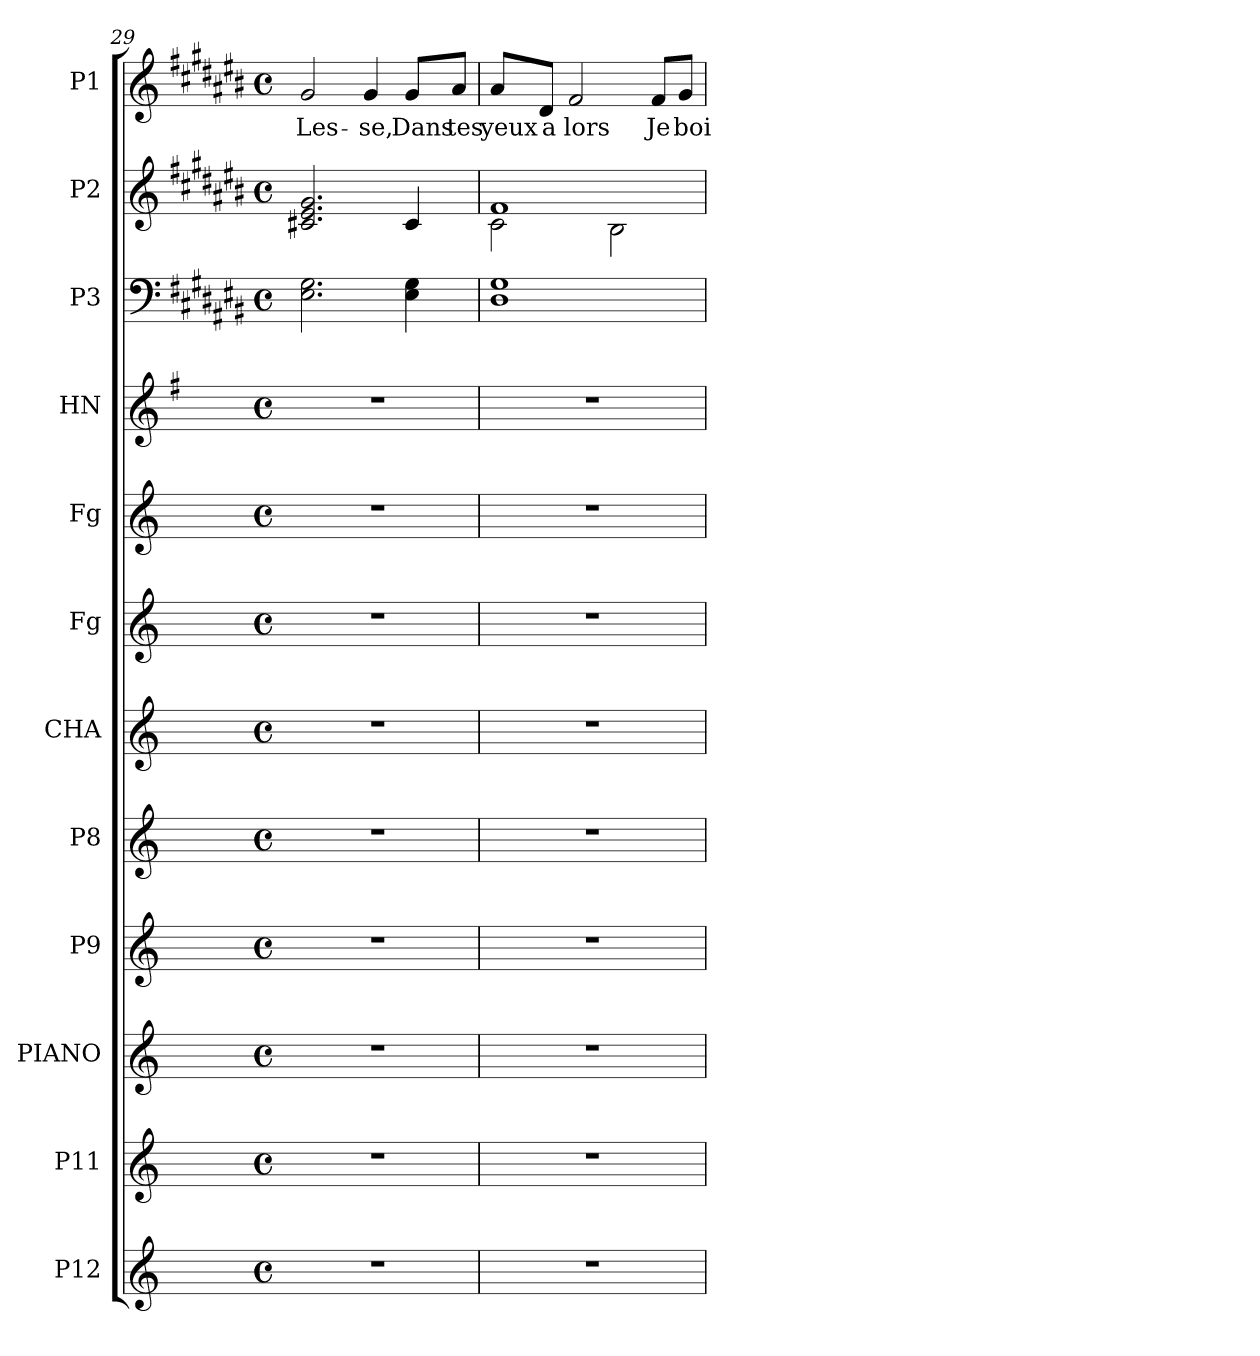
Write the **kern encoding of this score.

**kern	**kern	**kern	**kern	**kern	**kern	**kern	**kern	**kern	**kern	**kern	**kern	**text
*part12	*part11	*part10	*part9	*part8	*part7	*part6	*part5	*part4	*part3	*part2	*part1	*part1
*staff12	*staff11	*staff10	*staff9	*staff8	*staff7	*staff6	*staff5	*staff4	*staff3	*staff2	*staff1	*staff1
*I"P12	*I"P11	*I"PIANO	*I"P9	*I"P8	*I"CHA	*I"Fg	*I"Fg	*I"HN	*I"P3	*I"P2	*I"P1	*
*	*	*I'Pno	*	*	*I'CHA	*I'Fg	*I'Fg	*I'HN	*	*	*	*
!!LO:LB:g=z
*clefG2	*clefG2	*clefG2	*clefG2	*clefG2	*clefG2	*clefG2	*clefG2	*clefG2	*clefF4	*clefG2	*clefG2	*
*	*	*	*	*	*	*	*	*ITrd4c7	*	*	*	*
*k[]	*k[]	*k[]	*k[]	*k[]	*k[]	*k[]	*k[]	*k[]	*k[f#c#g#d#a#e#b#]	*k[f#c#g#d#a#e#b#]	*k[f#c#g#d#a#e#b#]	*
*C:	*C:	*C:	*C:	*C:	*C:	*C:	*C:	*C:	*C#:	*C#:	*C#:	*
*M4/4	*M4/4	*M4/4	*M4/4	*M4/4	*M4/4	*M4/4	*M4/4	*M4/4	*M4/4	*M4/4	*M4/4	*
*met(c)	*met(c)	*met(c)	*met(c)	*met(c)	*met(c)	*met(c)	*met(c)	*met(c)	*met(c)	*met(c)	*met(c)	*
=29	=29	=29	=29	=29	=29	=29	=29	=29	=29	=29	=29	=29
!	!	!	!	!	!	!	!	!	!	!	!	!LO:LY:b:color=#000000
1r	1r	1r	1r	1r	1r	1r	1r	1r	2.E#i\ 2.G#i	2.c#Xi/ 2.e#i 2.g#i	2g#i/	Les-
!	!	!	!	!	!	!	!	!	!	!	!	!LO:LY:b:color=#000000
.	.	.	.	.	.	.	.	.	.	.	4g#i/	se,
!	!	!	!	!	!	!	!	!	!	!	!	!LO:LY:b:color=#000000
.	.	.	.	.	.	.	.	.	4E#i\ 4G#i	4c#i/	8g#i/L	Dans
!	!	!	!	!	!	!	!	!	!	!	!	!LO:LY:b:color=#000000
.	.	.	.	.	.	.	.	.	.	.	8a#i/J	tes
=30	=30	=30	=30	=30	=30	=30	=30	=30	=30	=30	=30	=30
*	*	*	*	*	*	*	*	*	*	*^	*	*
!	!	!	!	!	!	!	!	!	!	!	!	!	!LO:LY:b:color=#000000
1r	1r	1r	1r	1r	1r	1r	1r	1r	1D#i 1G#i	1f#i	2c#i\	8a#i/L	yeux
!	!	!	!	!	!	!	!	!	!	!	!	!	!LO:LY:b:color=#000000
.	.	.	.	.	.	.	.	.	.	.	.	8d#i/J	a
!	!	!	!	!	!	!	!	!	!	!	!	!	!LO:LY:b:color=#000000
.	.	.	.	.	.	.	.	.	.	.	.	2f#i/	lors
.	.	.	.	.	.	.	.	.	.	.	2B#i\	.	.
!	!	!	!	!	!	!	!	!	!	!	!	!	!LO:LY:b:color=#000000
.	.	.	.	.	.	.	.	.	.	.	.	8f#i/L	Je
!	!	!	!	!	!	!	!	!	!	!	!	!	!LO:LY:b:color=#000000
.	.	.	.	.	.	.	.	.	.	.	.	8g#i/J	boi-
*	*	*	*	*	*	*	*	*	*	*v	*v	*	*
=	=	=	=	=	=	=	=	=	=	=	=	=
*-	*-	*-	*-	*-	*-	*-	*-	*-	*-	*-	*-	*-
